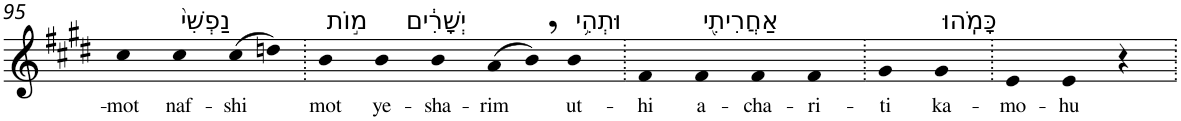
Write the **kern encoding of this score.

**kern	**text
*part1	*part1
*staff1	*staff1
*I"Piano	*
*I'Pno	*
!!LO:PB:g=z
*clefG2	*
*k[f#c#g#d#]	*
*E:	*
=95	=95
!	!LO:LY:b
4cc#	-mot
!LO:TX:a:t=נַפְשִׁי֙	!
!	!LO:LY:b
4cc#	naf-
!	!LO:LY:b
(>8cc#	-shi
8ddn)	.
=96.	=96.
!LO:TX:a:t=מ֣וֹת	!
!	!LO:LY:b
4b	mot
!LO:TX:a:t=יְשָׁרִ֔ים	!
!	!LO:LY:b
4b	ye-
!	!LO:LY:b
4b	-sha-
!	!LO:LY:b
(>8a	-rim
8b,)	.
!LO:TX:a:t=וּתְהִ֥י	!
!	!LO:LY:b
4b	ut-
=97.	=97.
!	!LO:LY:b
4f#	-hi
!LO:TX:a:t=אַחֲרִיתִ֖י	!
!	!LO:LY:b
4f#	a-
!	!LO:LY:b
4f#	-cha-
!	!LO:LY:b
4f#	-ri-
=98.	=98.
!	!LO:LY:b
4g#	-ti
!LO:TX:a:t=כָּמֹֽהוּ	!
!	!LO:LY:b
4g#	ka-
=99.	=99.
!	!LO:LY:b
4e	-mo-
!	!LO:LY:b
4e	-hu
4r	.
=.	=.
*-	*-
